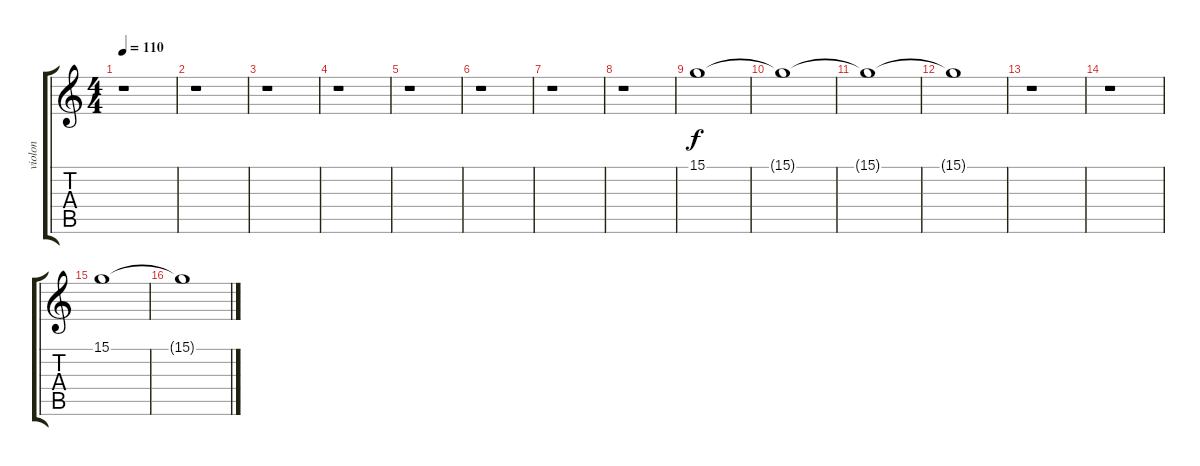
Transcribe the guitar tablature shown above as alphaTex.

\track ("violon" "violon") {instrument violin}
\staff {score tabs}
\tuning (E4 B3 G3 D3 A2 E2) {hide}
\ts (4 4)
\tempo 110
\clef g2
\ks c
r.1{dy f instrument violin} |
r.1 |
r.1 |
r.1 |
r.1 |
r.1 |
r.1 |
r.1 |
15.1.1 |
15.1{t}.1 |
15.1{t}.1 |
15.1{t}.1 |
r.1 |
r.1 |
15.1.1 |
15.1{t}.1
